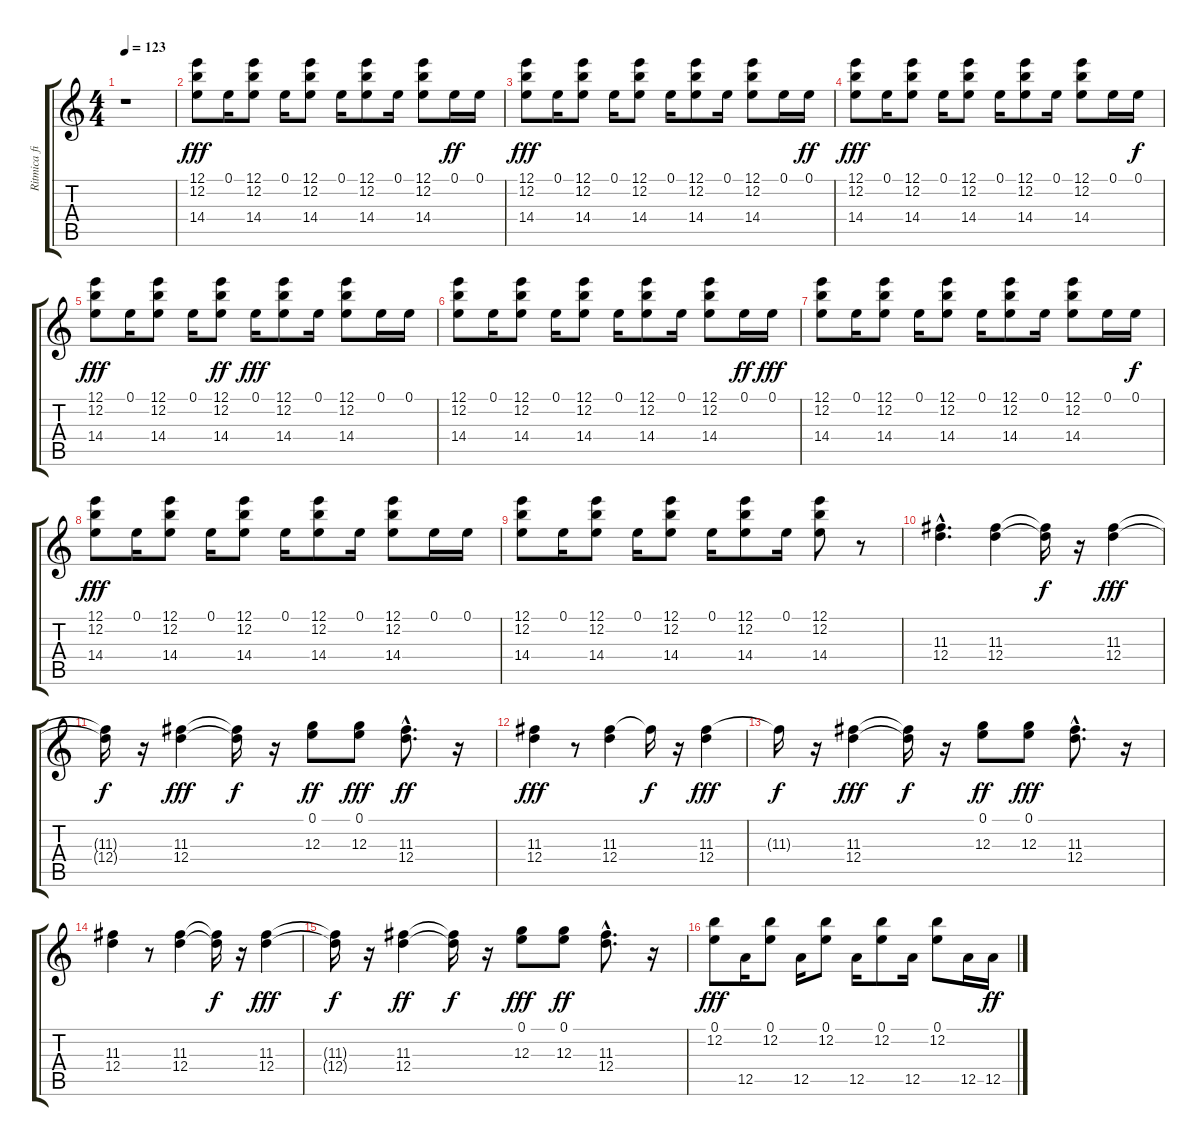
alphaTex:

\track ("Ritmica final" "Ritmica fi") {instrument overdrivenguitar}
\staff {score tabs}
\tuning (E4 B3 G3 D3 A2 E2) {hide}
\ts (4 4)
\tempo 123
\clef g2
\ks c
r.1{dy fff} |
(12.1 12.2 14.4).8 0.1.16 (12.1 12.2 14.4).8 0.1.16 (12.1 12.2 14.4).8 0.1.16 (12.1 12.2 14.4).8 0.1.16 (12.1 12.2 14.4).8 0.1.16{dy ff} 0.1.16 |
(12.1 12.2 14.4).8{dy fff} 0.1.16 (12.1 12.2 14.4).8 0.1.16 (12.1 12.2 14.4).8 0.1.16 (12.1 12.2 14.4).8 0.1.16 (12.1 12.2 14.4).8 0.1.16 0.1.16{dy ff} |
(12.1 12.2 14.4).8{dy fff} 0.1.16 (12.1 12.2 14.4).8 0.1.16 (12.1 12.2 14.4).8 0.1.16 (12.1 12.2 14.4).8 0.1.16 (12.1 12.2 14.4).8 0.1.16 0.1.16{dy f} |
(12.1 12.2 14.4).8{dy fff} 0.1.16 (12.1 12.2 14.4).8 0.1.16 (12.1 12.2 14.4).8{dy ff} 0.1.16{dy fff} (12.1 12.2 14.4).8 0.1.16 (12.1 12.2 14.4).8 0.1.16 0.1.16 |
(12.1 12.2 14.4).8 0.1.16 (12.1 12.2 14.4).8 0.1.16 (12.1 12.2 14.4).8 0.1.16 (12.1 12.2 14.4).8 0.1.16 (12.1 12.2 14.4).8 0.1.16{dy ff} 0.1.16{dy fff} |
(12.1 12.2 14.4).8 0.1.16 (12.1 12.2 14.4).8 0.1.16 (12.1 12.2 14.4).8 0.1.16 (12.1 12.2 14.4).8 0.1.16 (12.1 12.2 14.4).8 0.1.16 0.1.16{dy f} |
(12.1 12.2 14.4).8{dy fff} 0.1.16 (12.1 12.2 14.4).8 0.1.16 (12.1 12.2 14.4).8 0.1.16 (12.1 12.2 14.4).8 0.1.16 (12.1 12.2 14.4).8 0.1.16 0.1.16 |
(12.1 12.2 14.4).8 0.1.16 (12.1 12.2 14.4).8 0.1.16 (12.1 12.2 14.4).8 0.1.16 (12.1 12.2 14.4).8 0.1.16 (12.1 12.2 14.4).8 r.8 |
(11.3{hac} 12.4{hac}).4{d} (11.3 12.4).4 (11.3{t} 12.4{t}).16{dy f} r.16 (11.3 12.4).4{dy fff} |
(11.3{t} 12.4{t}).16{dy f} r.16 (11.3 12.4).4{dy fff} (11.3{t} 12.4{t}).16{dy f} r.16 (0.1 12.3).8{dy ff} (0.1 12.3).8{dy fff} (11.3{hac} 12.4{hac}).8{d dy ff} r.16 |
(11.3 12.4).4{dy fff} r.8 (11.3 12.4).4 11.3{t}.16{dy f} r.16 (11.3 12.4).4{dy fff} |
11.3{t}.16{dy f} r.16 (11.3 12.4).4{dy fff} (11.3{t} 12.4{t}).16{dy f} r.16 (0.1 12.3).8{dy ff} (0.1 12.3).8{dy fff} (11.3{hac} 12.4{hac}).8{d} r.16 |
(11.3 12.4).4 r.8 (11.3 12.4).4 (11.3{t} 12.4{t}).16{dy f} r.16 (11.3 12.4).4{dy fff} |
(11.3{t} 12.4{t}).16{dy f} r.16 (11.3 12.4).4{dy ff} (11.3{t} 12.4{t}).16{dy f} r.16 (0.1 12.3).8{dy fff} (0.1 12.3).8{dy ff} (11.3{hac} 12.4{hac}).8{d} r.16 |
(0.1 12.2).8{dy fff} 12.5.16 (0.1 12.2).8 12.5.16 (0.1 12.2).8 12.5.16 (0.1 12.2).8 12.5.16 (0.1 12.2).8 12.5.16 12.5.16{dy ff}
